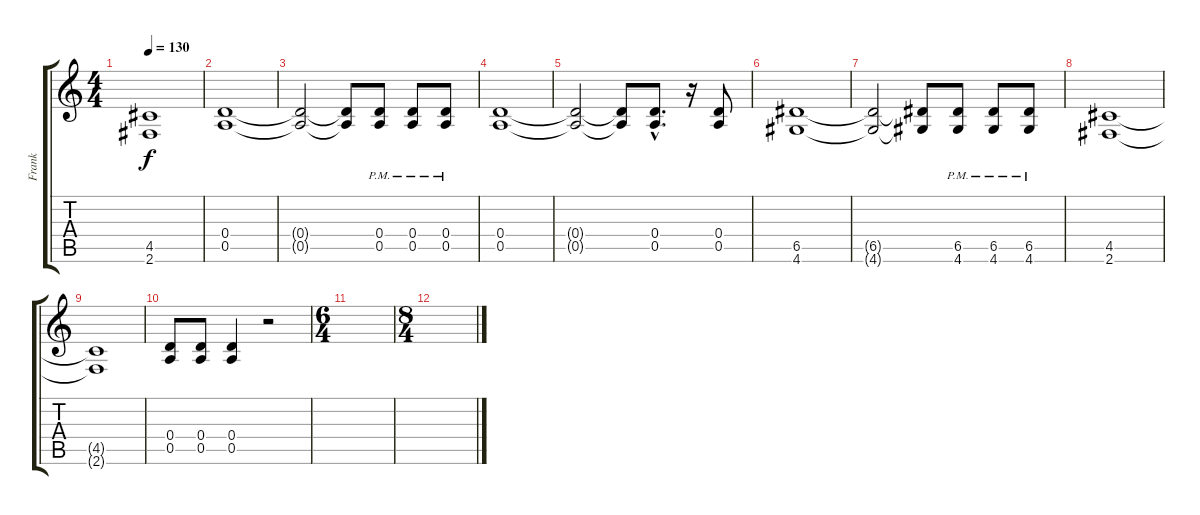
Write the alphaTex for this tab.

\track ("Frank" "Frank") {instrument distortionguitar}
\staff {score tabs}
\tuning (E4 B3 G3 D3 A2 E2) {hide}
\ts (4 4)
\tempo 130
\clef g2
\ks c
(4.5{t} 2.6{t}).1{dy f} |
(0.4 0.5).1 |
(0.4{t} 0.5{t}).2 (0.4{t} 0.5{t}).8 (0.4{pm} 0.5{pm}).8 (0.4{pm} 0.5{pm}).8 (0.4{pm} 0.5{pm}).8 |
(0.4 0.5).1 |
(0.4{t} 0.5{t}).2 (0.4{t} 0.5{t}).8 (0.4{hac} 0.5{hac}).8{d} r.16 (0.4 0.5).8 |
(6.5 4.6).1 |
(6.5{t} 4.6{t}).2 (6.5{t} 4.6{t}).8 (6.5{pm} 4.6{pm}).8 (6.5{pm} 4.6{pm}).8 (6.5{pm} 4.6{pm}).8 |
(4.5 2.6).1 |
(4.5{t} 2.6{t}).1 |
(0.4 0.5).8 (0.4 0.5).8 (0.4 0.5).4 r.2 |
\ts (6 4)
|
\ts (8 4)
